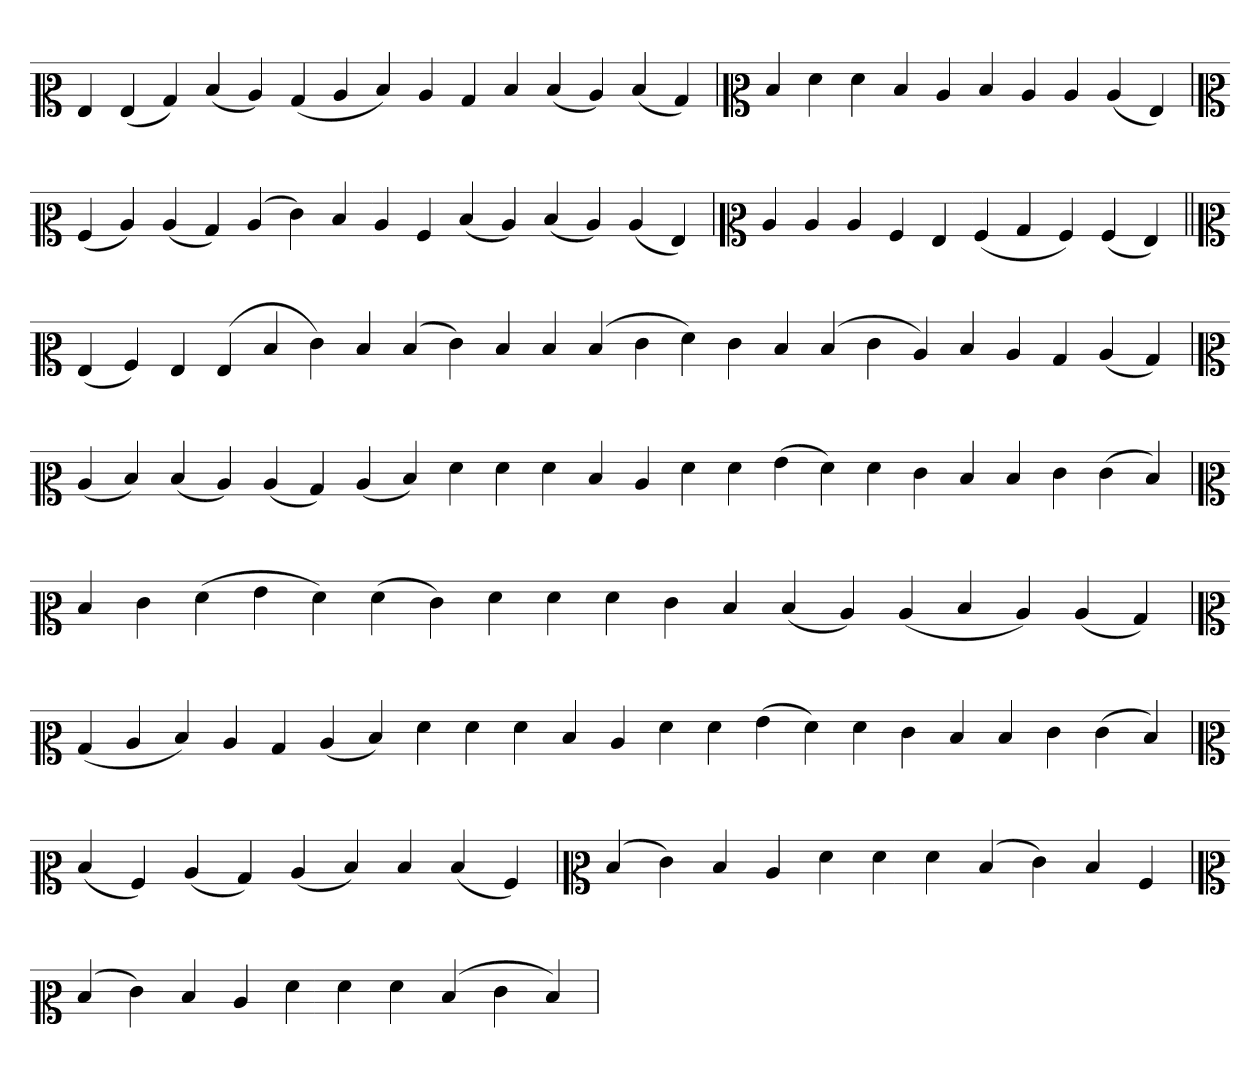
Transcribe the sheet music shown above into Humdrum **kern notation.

**kern
*part1
*staff1
*clefC2
=
4G
(4G
4B)
(4d
4c)
(4B
4c
4d)
4c
4B
4d
(4d
4c)
(4d
4B)
=`
*clefC2
4d
4f
4f
4d
4c
4d
4c
4c
(4c
4G)
='
*clefC2
(4A
4c)
(4c
4B)
(4c
4e)
4d
4c
4A
(4d
4c)
(4d
4c)
(4c
4G)
=`
*clefC2
4c
4c
4c
4A
4G
(4A
4B
4A)
(4A
4G)
=||
*clefC2
(4G
4A)
4G
(4G
4d
4e)
4d
(4d
4e)
4d
4d
(4d
4e
4f)
4e
4d
(4d
4e
4c)
4d
4c
4B
(4c
4B)
='
*clefC2
(4c
4d)
(4d
4c)
(4c
4B)
(4c
4d)
4f
4f
4f
4d
4c
4f
4f
(4g
4f)
4f
4e
4d
4d
4e
(4e
4d)
=
*clefC2
4d
4e
(4f
4g
4f)
(4f
4e)
4f
4f
4f
4e
4d
(4d
4c)
(4c
4d
4c)
(4c
4B)
=`
*clefC2
(4B
4c
4d)
4c
4B
(4c
4d)
4f
4f
4f
4d
4c
4f
4f
(4g
4f)
4f
4e
4d
4d
4e
(4e
4d)
=
*clefC2
(4d
4A)
(4c
4B)
(4c
4d)
4d
(4d
4A)
=`
*clefC2
(4d
4e)
4d
4c
4f
4f
4f
(4d
4e)
4d
4A
=`
*clefC2
(4d
4e)
4d
4c
4f
4f
4f
(4d
4e
4d)
=`
*-
